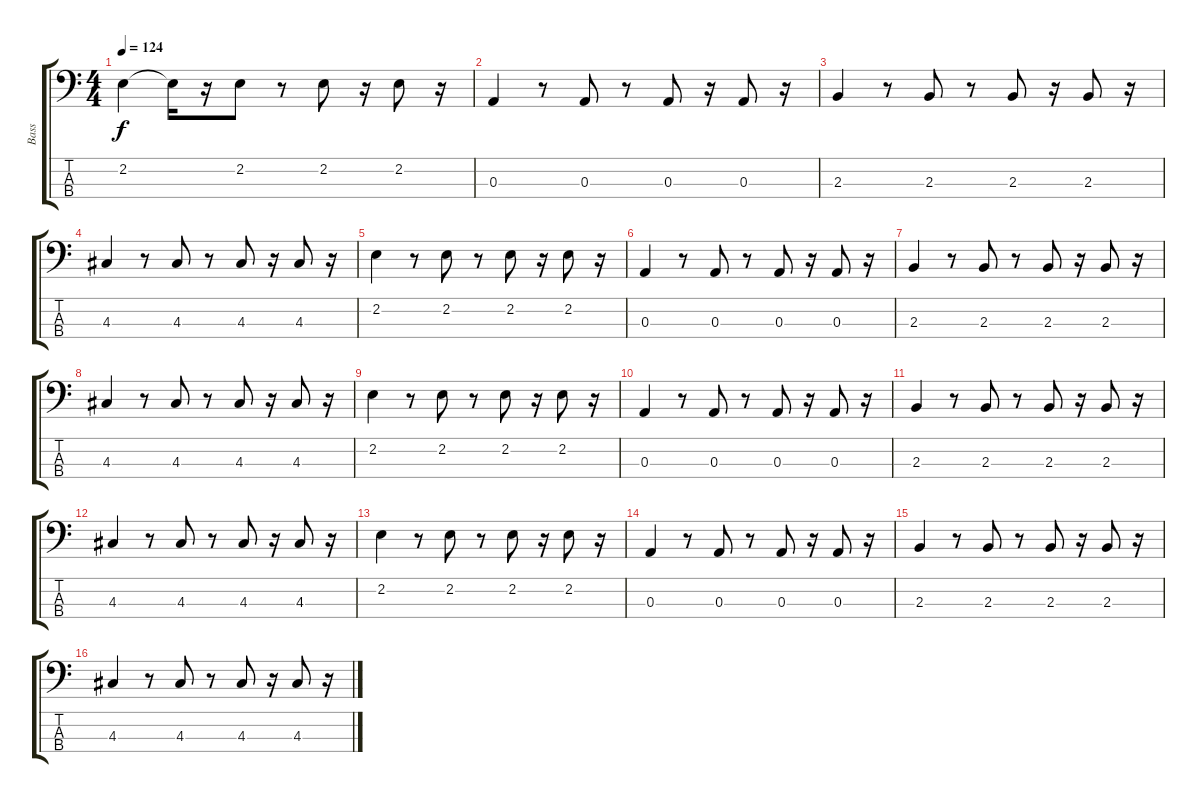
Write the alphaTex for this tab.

\track ("Bass" "Bass") {instrument fretlessbass}
\staff {score tabs}
\tuning (G2 D2 A1 E1) {hide}
\ts (4 4)
\tempo 124
\clef f4
\ks c
2.2.4{dy f} 2.2{t}.16 r.16 2.2.8 r.8 2.2.8 r.16 2.2.8 r.16 |
0.3.4 r.8 0.3.8 r.8 0.3.8 r.16 0.3.8 r.16 |
2.3.4 r.8 2.3.8 r.8 2.3.8 r.16 2.3.8 r.16 |
4.3.4 r.8 4.3.8 r.8 4.3.8 r.16 4.3.8 r.16 |
2.2.4 r.8 2.2.8 r.8 2.2.8 r.16 2.2.8 r.16 |
0.3.4 r.8 0.3.8 r.8 0.3.8 r.16 0.3.8 r.16 |
2.3.4 r.8 2.3.8 r.8 2.3.8 r.16 2.3.8 r.16 |
4.3.4 r.8 4.3.8 r.8 4.3.8 r.16 4.3.8 r.16 |
2.2.4 r.8 2.2.8 r.8 2.2.8 r.16 2.2.8 r.16 |
0.3.4 r.8 0.3.8 r.8 0.3.8 r.16 0.3.8 r.16 |
2.3.4 r.8 2.3.8 r.8 2.3.8 r.16 2.3.8 r.16 |
4.3.4 r.8 4.3.8 r.8 4.3.8 r.16 4.3.8 r.16 |
2.2.4 r.8 2.2.8 r.8 2.2.8 r.16 2.2.8 r.16 |
0.3.4 r.8 0.3.8 r.8 0.3.8 r.16 0.3.8 r.16 |
2.3.4 r.8 2.3.8 r.8 2.3.8 r.16 2.3.8 r.16 |
4.3.4 r.8 4.3.8 r.8 4.3.8 r.16 4.3.8 r.16
